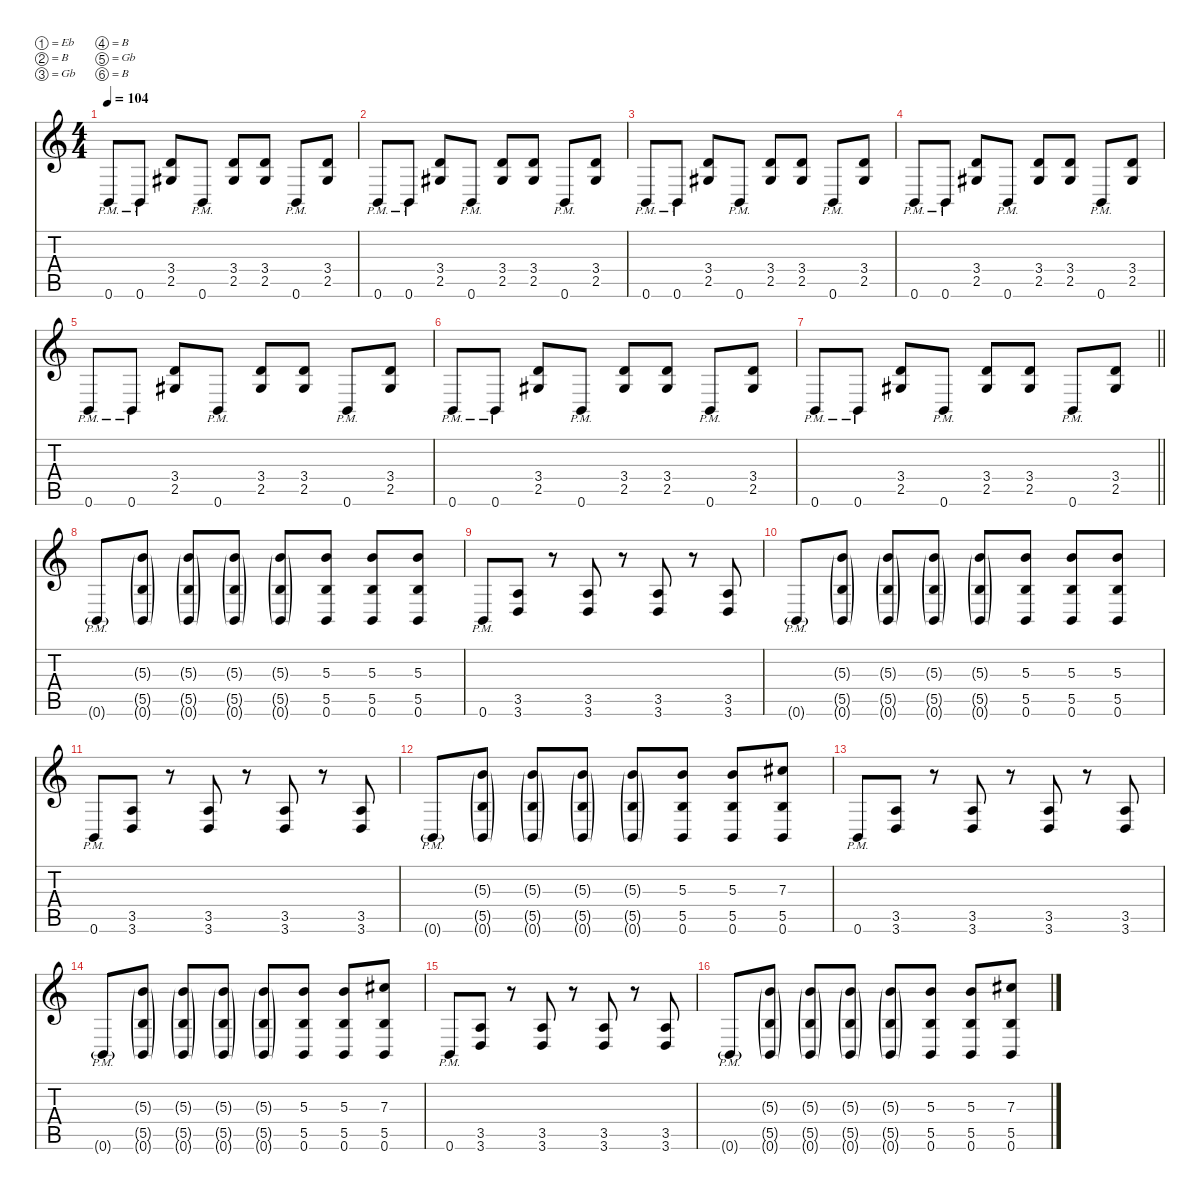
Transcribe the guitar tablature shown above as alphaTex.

\defaultSystemsLayout 4
\hideDynamics
\bracketExtendMode nobrackets
\singleTrackTrackNamePolicy hidden
\multiTrackTrackNamePolicy hidden
\firstSystemTrackNameMode fullname
\firstSystemTrackNameOrientation horizontal
\otherSystemsTrackNameOrientation horizontal
\track ("Guitar" "s.guit.") {instrument acousticguitarsteel}
\staff {score tabs}
\tuning (Eb4 B3 Gb3 B2 Gb2 B1)
\ts (4 4)
\tempo 104
\clef g2
\ks c
0.6{pm}.8{dy f beam Up} 0.6{pm}.8{beam Up} (3.4 2.5{acc #}).8{beam Up} 0.6{pm}.8{beam Up} (3.4 2.5{acc #}).8{beam Up} (3.4 2.5{acc #}).8{beam Up} 0.6{pm}.8{beam Up} (3.4 2.5{acc #}).8{beam Up} |
0.6{pm}.8{beam Up} 0.6{pm}.8{beam Up} (3.4 2.5{acc #}).8{beam Up} 0.6{pm}.8{beam Up} (3.4 2.5{acc #}).8{beam Up} (3.4 2.5{acc #}).8{beam Up} 0.6{pm}.8{beam Up} (3.4 2.5{acc #}).8{beam Up} |
0.6{pm}.8{beam Up} 0.6{pm}.8{beam Up} (3.4 2.5{acc #}).8{beam Up} 0.6{pm}.8{beam Up} (3.4 2.5{acc #}).8{beam Up} (3.4 2.5{acc #}).8{beam Up} 0.6{pm}.8{beam Up} (3.4 2.5{acc #}).8{beam Up} |
0.6{pm}.8{beam Up} 0.6{pm}.8{beam Up} (3.4 2.5{acc #}).8{beam Up} 0.6{pm}.8{beam Up} (3.4 2.5{acc #}).8{beam Up} (3.4 2.5{acc #}).8{beam Up} 0.6{pm}.8{beam Up} (3.4 2.5{acc #}).8{beam Up} |
0.6{pm}.8{beam Up} 0.6{pm}.8{beam Up} (3.4 2.5{acc #}).8{beam Up} 0.6{pm}.8{beam Up} (3.4 2.5{acc #}).8{beam Up} (3.4 2.5{acc #}).8{beam Up} 0.6{pm}.8{beam Up} (3.4 2.5{acc #}).8{beam Up} |
0.6{pm}.8{beam Up} 0.6{pm}.8{beam Up} (3.4 2.5{acc #}).8{beam Up} 0.6{pm}.8{beam Up} (3.4 2.5{acc #}).8{beam Up} (3.4 2.5{acc #}).8{beam Up} 0.6{pm}.8{beam Up} (3.4 2.5{acc #}).8{beam Up} |
\barLineRight lightlight
0.6{pm}.8{beam Up} 0.6{pm}.8{beam Up} (3.4 2.5{acc #}).8{beam Up} 0.6{pm}.8{beam Up} (3.4 2.5{acc #}).8{beam Up} (3.4 2.5{acc #}).8{beam Up} 0.6{pm}.8{beam Up} (3.4 2.5{acc #}).8{beam Up} |
\section ("" "")
0.6{g pm}.8{dy mp beam Up} (5.3{g} 5.5{g} 0.6{g}).8{beam Up} (5.3{g} 5.5{g} 0.6{g}).8{dy mf beam Up} (5.3{g} 5.5{g} 0.6{g}).8{dy f beam Up} (5.3{g} 5.5{g} 0.6{g}).8{beam Up} (5.3 5.5 0.6).8{dy mf beam Up} (5.3 5.5 0.6).8{beam Up} (5.3 5.5 0.6).8{beam Up} |
0.6{pm}.8{dy f beam Up} (3.5 3.6).8{beam Up} r.8{beam Up} (3.5 3.6).8{beam Up} r.8{beam Up} (3.5 3.6).8{beam Up} r.8{beam Up} (3.5 3.6).8{beam Up} |
0.6{g pm}.8{dy mp beam Up} (5.3{g} 5.5{g} 0.6{g}).8{beam Up} (5.3{g} 5.5{g} 0.6{g}).8{dy mf beam Up} (5.3{g} 5.5{g} 0.6{g}).8{dy f beam Up} (5.3{g} 5.5{g} 0.6{g}).8{beam Up} (5.3 5.5 0.6).8{dy mf beam Up} (5.3 5.5 0.6).8{beam Up} (5.3 5.5 0.6).8{beam Up} |
0.6{pm}.8{dy f beam Up} (3.5 3.6).8{beam Up} r.8{beam Up} (3.5 3.6).8{beam Up} r.8{beam Up} (3.5 3.6).8{beam Up} r.8{beam Up} (3.5 3.6).8{beam Up} |
0.6{g pm}.8{dy mp beam Up} (5.3{g} 5.5{g} 0.6{g}).8{beam Up} (5.3{g} 5.5{g} 0.6{g}).8{dy mf beam Up} (5.3{g} 5.5{g} 0.6{g}).8{dy f beam Up} (5.3{g} 5.5{g} 0.6{g}).8{beam Up} (5.3 5.5 0.6).8{dy mf beam Up} (5.3 5.5 0.6).8{beam Up} (7.3{acc #} 5.5 0.6).8{beam Up} |
0.6{pm}.8{dy f beam Up} (3.5 3.6).8{beam Up} r.8{beam Up} (3.5 3.6).8{beam Up} r.8{beam Up} (3.5 3.6).8{beam Up} r.8{beam Up} (3.5 3.6).8{beam Up} |
0.6{g pm}.8{dy mp beam Up} (5.3{g} 5.5{g} 0.6{g}).8{beam Up} (5.3{g} 5.5{g} 0.6{g}).8{dy mf beam Up} (5.3{g} 5.5{g} 0.6{g}).8{dy f beam Up} (5.3{g} 5.5{g} 0.6{g}).8{beam Up} (5.3 5.5 0.6).8{dy mf beam Up} (5.3 5.5 0.6).8{beam Up} (7.3{acc #} 5.5 0.6).8{beam Up} |
0.6{pm}.8{dy f beam Up} (3.5 3.6).8{beam Up} r.8{beam Up} (3.5 3.6).8{beam Up} r.8{beam Up} (3.5 3.6).8{beam Up} r.8{beam Up} (3.5 3.6).8{beam Up} |
0.6{g pm}.8{dy mp beam Up} (5.3{g} 5.5{g} 0.6{g}).8{beam Up} (5.3{g} 5.5{g} 0.6{g}).8{dy mf beam Up} (5.3{g} 5.5{g} 0.6{g}).8{dy f beam Up} (5.3{g} 5.5{g} 0.6{g}).8{beam Up} (5.3 5.5 0.6).8{dy mf beam Up} (5.3 5.5 0.6).8{beam Up} (7.3{acc #} 5.5 0.6).8{beam Up}
